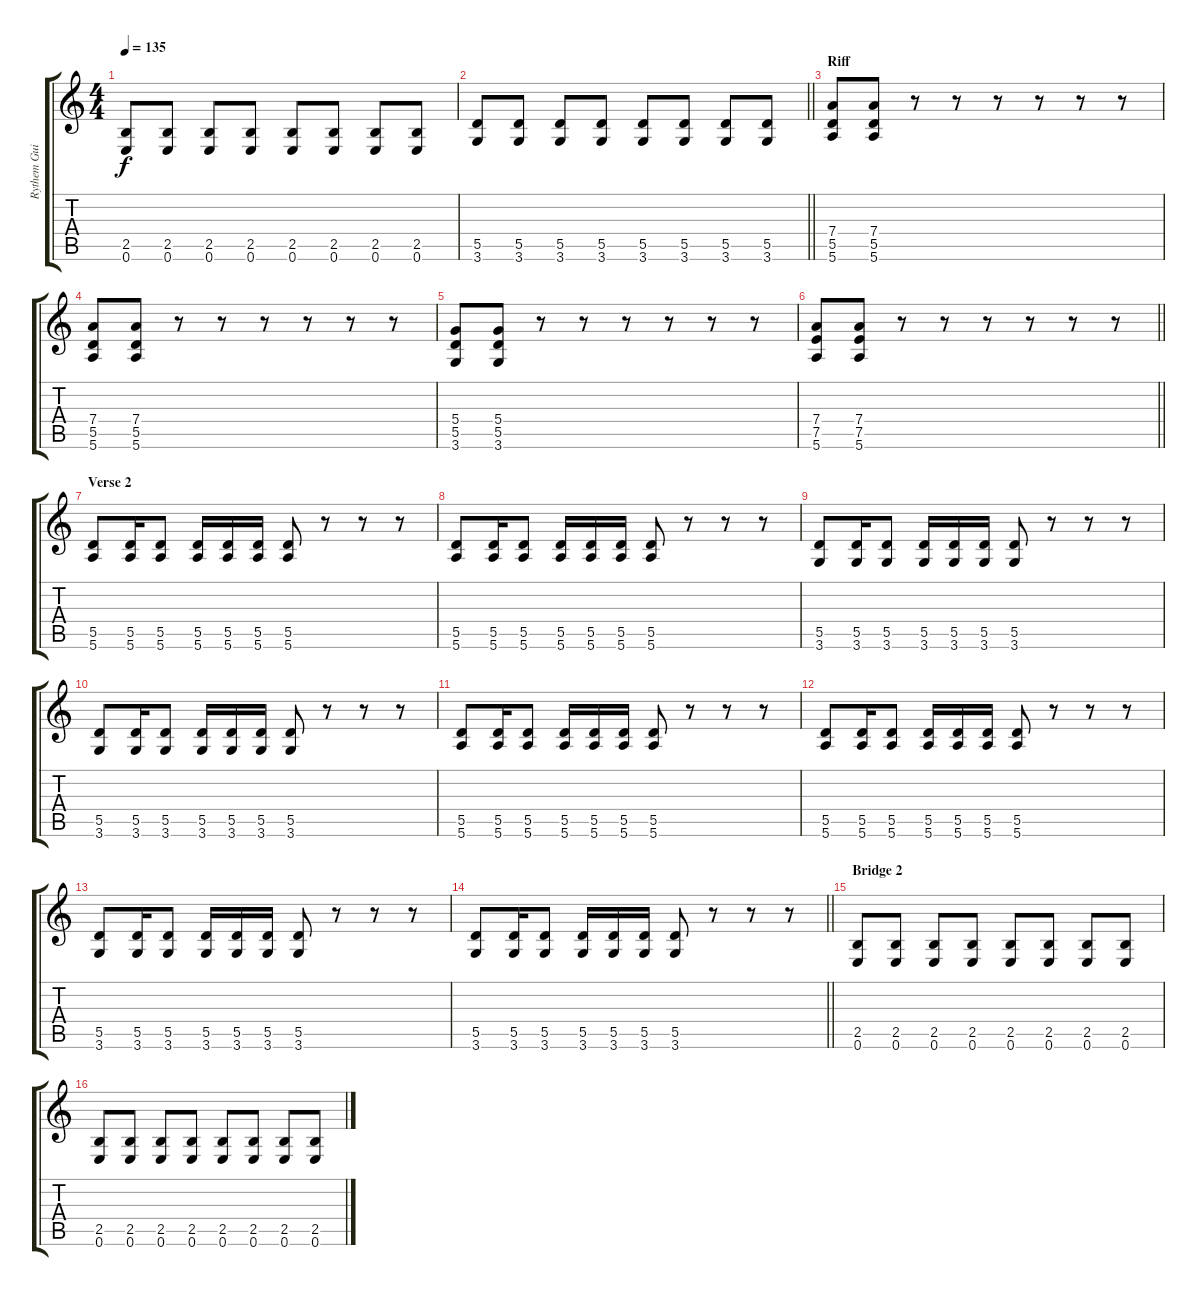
\track ("Rythem Guitar - Justin Mauriello" "Rythem Gui") {instrument distortionguitar}
\staff {score tabs}
\tuning (E4 B3 G3 D3 A2 E2) {hide}
\ts (4 4)
\tempo 135
\clef g2
\ks c
(2.5 0.6).8{dy f} (2.5 0.6).8 (2.5 0.6).8 (2.5 0.6).8 (2.5 0.6).8 (2.5 0.6).8 (2.5 0.6).8 (2.5 0.6).8 |
\barLineRight lightlight
(5.5 3.6).8 (5.5 3.6).8 (5.5 3.6).8 (5.5 3.6).8 (5.5 3.6).8 (5.5 3.6).8 (5.5 3.6).8 (5.5 3.6).8 |
\section ("" "Riff")
(7.4 5.5 5.6).8 (7.4 5.5 5.6).8 r.8 r.8 r.8 r.8 r.8 r.8 |
(7.4 5.5 5.6).8 (7.4 5.5 5.6).8 r.8 r.8 r.8 r.8 r.8 r.8 |
(5.4 5.5 3.6).8 (5.4 5.5 3.6).8 r.8 r.8 r.8 r.8 r.8 r.8 |
\barLineRight lightlight
(7.4 7.5 5.6).8 (7.4 7.5 5.6).8 r.8 r.8 r.8 r.8 r.8 r.8 |
\section ("" "Verse 2")
(5.5 5.6).8 (5.5 5.6).16 (5.5 5.6).8 (5.5 5.6).16 (5.5 5.6).16 (5.5 5.6).16 (5.5 5.6).8 r.8 r.8 r.8 |
(5.5 5.6).8 (5.5 5.6).16 (5.5 5.6).8 (5.5 5.6).16 (5.5 5.6).16 (5.5 5.6).16 (5.5 5.6).8 r.8 r.8 r.8 |
(5.5 3.6).8 (5.5 3.6).16 (5.5 3.6).8 (5.5 3.6).16 (5.5 3.6).16 (5.5 3.6).16 (5.5 3.6).8 r.8 r.8 r.8 |
(5.5 3.6).8 (5.5 3.6).16 (5.5 3.6).8 (5.5 3.6).16 (5.5 3.6).16 (5.5 3.6).16 (5.5 3.6).8 r.8 r.8 r.8 |
(5.5 5.6).8 (5.5 5.6).16 (5.5 5.6).8 (5.5 5.6).16 (5.5 5.6).16 (5.5 5.6).16 (5.5 5.6).8 r.8 r.8 r.8 |
(5.5 5.6).8 (5.5 5.6).16 (5.5 5.6).8 (5.5 5.6).16 (5.5 5.6).16 (5.5 5.6).16 (5.5 5.6).8 r.8 r.8 r.8 |
(5.5 3.6).8 (5.5 3.6).16 (5.5 3.6).8 (5.5 3.6).16 (5.5 3.6).16 (5.5 3.6).16 (5.5 3.6).8 r.8 r.8 r.8 |
\barLineRight lightlight
(5.5 3.6).8 (5.5 3.6).16 (5.5 3.6).8 (5.5 3.6).16 (5.5 3.6).16 (5.5 3.6).16 (5.5 3.6).8 r.8 r.8 r.8 |
\section ("" "Bridge 2")
(2.5 0.6).8 (2.5 0.6).8 (2.5 0.6).8 (2.5 0.6).8 (2.5 0.6).8 (2.5 0.6).8 (2.5 0.6).8 (2.5 0.6).8 |
(2.5 0.6).8 (2.5 0.6).8 (2.5 0.6).8 (2.5 0.6).8 (2.5 0.6).8 (2.5 0.6).8 (2.5 0.6).8 (2.5 0.6).8
